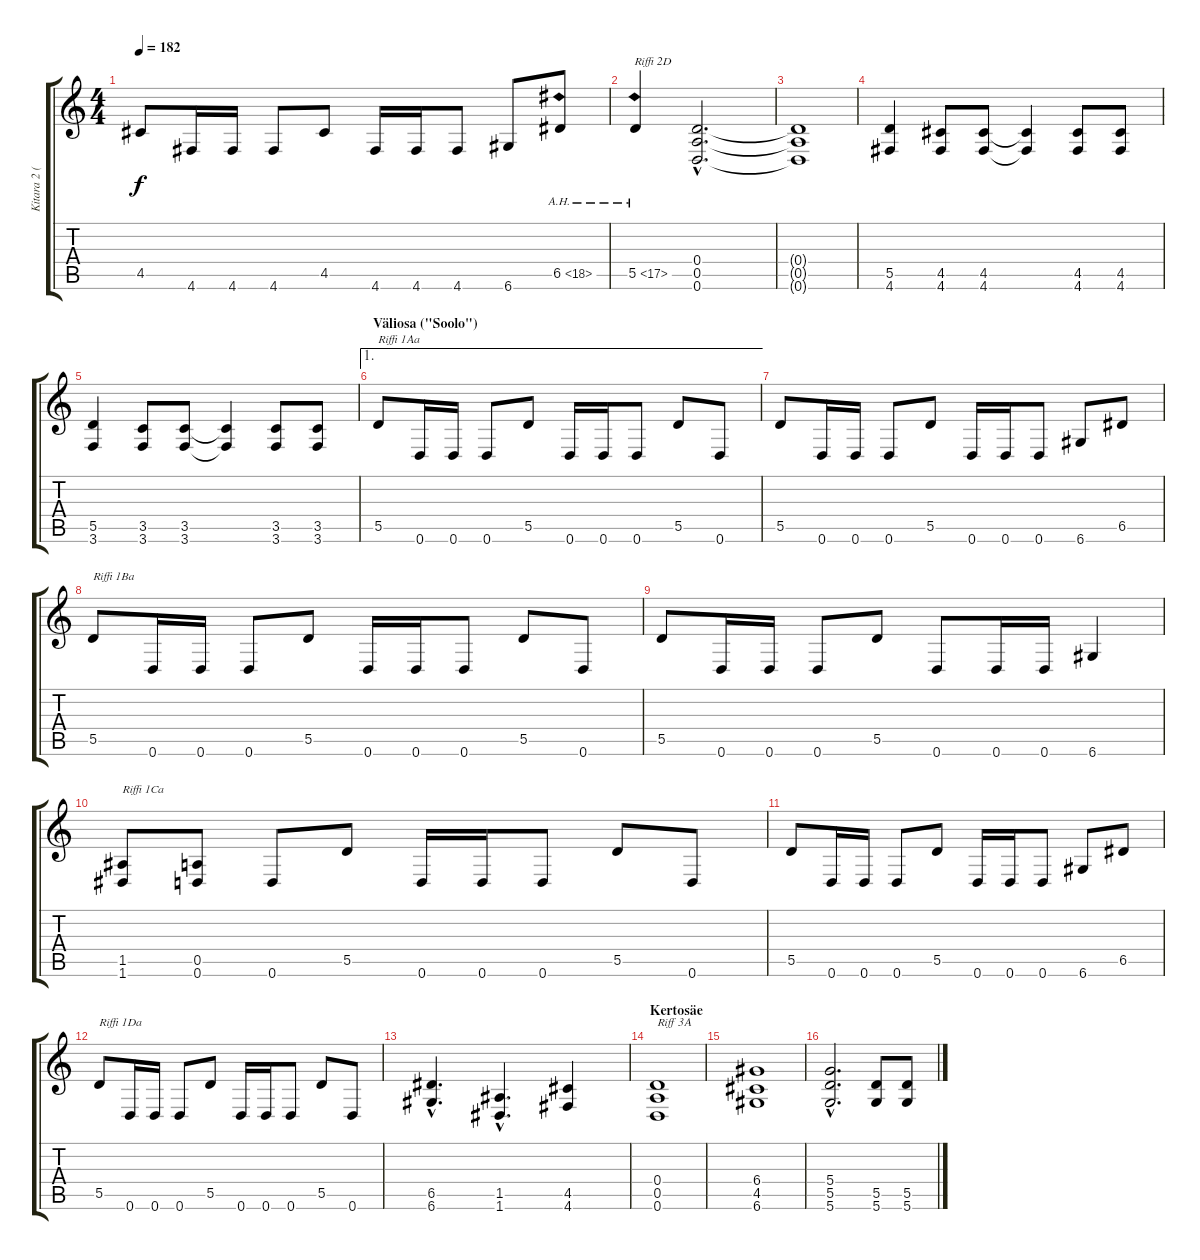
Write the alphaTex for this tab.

\track ("Kitara 2 (Tuomo)" "Kitara 2 (") {instrument distortionguitar}
\staff {score tabs}
\tuning (E4 B3 G3 D3 A2 D2) {hide}
\ts (4 4)
\tempo 182
\clef g2
\ks c
4.5.8{dy f} 4.6.16 4.6.16 4.6.8 4.5.8 4.6.16 4.6.16 4.6.8 6.6.8 6.5{ah 12}.8 |
5.5{ah 12}.4{txt "Riffi 2D"} (0.4{hac} 0.5{hac} 0.6{hac}).2{d} |
(0.4{t} 0.5{t} 0.6{t}).1 |
(5.5 4.6).4 (4.5 4.6).8 (4.5 4.6).8 (4.5{t} 4.6{t}).4 (4.5 4.6).8 (4.5 4.6).8 |
(5.5 3.6).4 (3.5 3.6).8 (3.5 3.6).8 (3.5{t} 3.6{t}).4 (3.5 3.6).8 (3.5 3.6).8 |
\ae 1
\section ("" "Väliosa (\"Soolo\")")
5.5.8{txt "Riffi 1Aa"} 0.6.16 0.6.16 0.6.8 5.5.8 0.6.16 0.6.16 0.6.8 5.5.8 0.6.8 |
5.5.8 0.6.16 0.6.16 0.6.8 5.5.8 0.6.16 0.6.16 0.6.8 6.6.8 6.5.8 |
5.5.8{txt "Riffi 1Ba"} 0.6.16 0.6.16 0.6.8 5.5.8 0.6.16 0.6.16 0.6.8 5.5.8 0.6.8 |
5.5.8 0.6.16 0.6.16 0.6.8 5.5.8 0.6.8 0.6.16 0.6.16 6.6.4 |
(1.5 1.6).8{txt "Riffi 1Ca"} (0.5 0.6).8 0.6.8 5.5.8 0.6.16 0.6.16 0.6.8 5.5.8 0.6.8 |
5.5.8 0.6.16 0.6.16 0.6.8 5.5.8 0.6.16 0.6.16 0.6.8 6.6.8 6.5.8 |
5.5.8{txt "Riffi 1Da"} 0.6.16 0.6.16 0.6.8 5.5.8 0.6.16 0.6.16 0.6.8 5.5.8 0.6.8 |
(6.5{hac} 6.6{hac}).4{d} (1.5{hac} 1.6{hac}).4{d} (4.5 4.6).4 |
\section ("" "Kertosäe")
(0.4 0.5 0.6).1{txt "Riff 3A"} |
(6.4 4.5 6.6).1 |
(5.4{hac} 5.5{hac} 5.6{hac}).2{d} (5.5 5.6).8 (5.5 5.6).8
